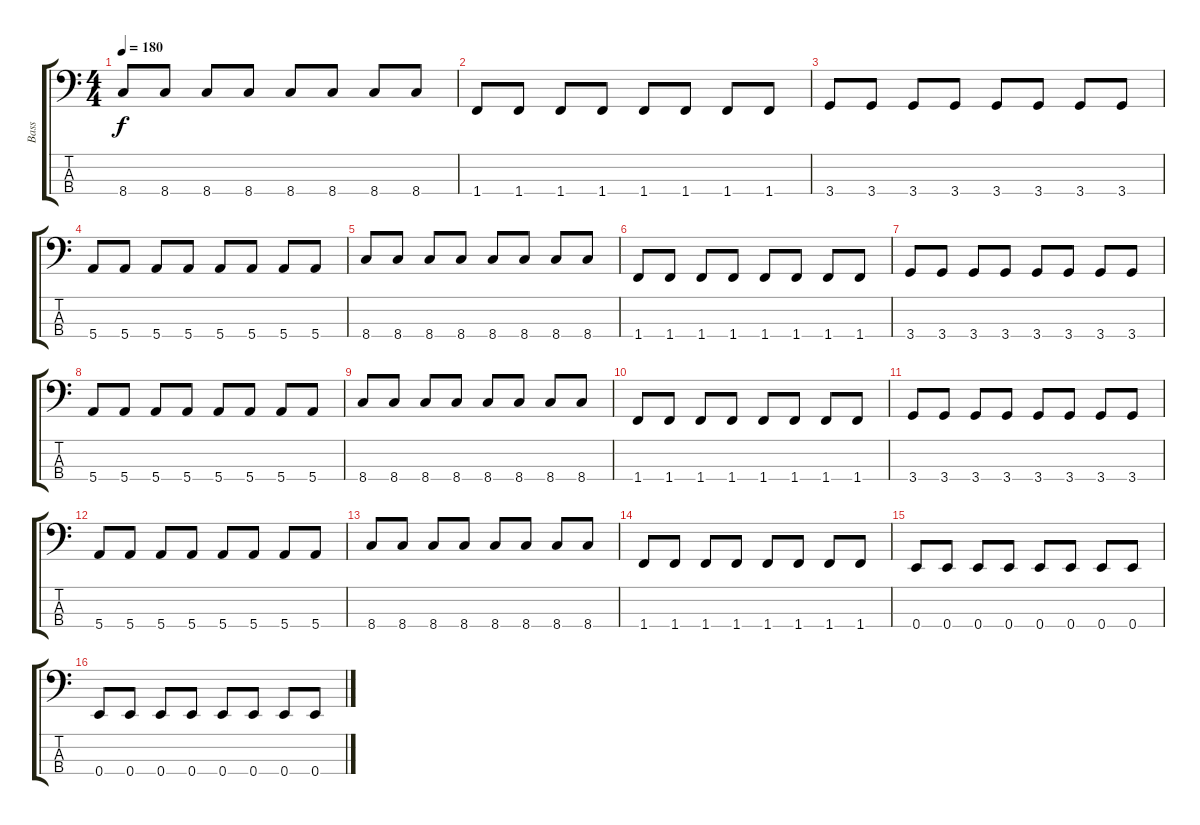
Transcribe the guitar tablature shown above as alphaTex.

\track ("Bass" "Bass") {instrument electricbassfinger}
\staff {score tabs}
\tuning (G2 D2 A1 E1) {hide}
\ts (4 4)
\tempo 180
\clef f4
\ks c
8.4.8{dy f} 8.4.8 8.4.8 8.4.8 8.4.8 8.4.8 8.4.8 8.4.8 |
1.4.8 1.4.8 1.4.8 1.4.8 1.4.8 1.4.8 1.4.8 1.4.8 |
3.4.8 3.4.8 3.4.8 3.4.8 3.4.8 3.4.8 3.4.8 3.4.8 |
5.4.8 5.4.8 5.4.8 5.4.8 5.4.8 5.4.8 5.4.8 5.4.8 |
8.4.8 8.4.8 8.4.8 8.4.8 8.4.8 8.4.8 8.4.8 8.4.8 |
1.4.8 1.4.8 1.4.8 1.4.8 1.4.8 1.4.8 1.4.8 1.4.8 |
3.4.8 3.4.8 3.4.8 3.4.8 3.4.8 3.4.8 3.4.8 3.4.8 |
5.4.8 5.4.8 5.4.8 5.4.8 5.4.8 5.4.8 5.4.8 5.4.8 |
8.4.8 8.4.8 8.4.8 8.4.8 8.4.8 8.4.8 8.4.8 8.4.8 |
1.4.8 1.4.8 1.4.8 1.4.8 1.4.8 1.4.8 1.4.8 1.4.8 |
3.4.8 3.4.8 3.4.8 3.4.8 3.4.8 3.4.8 3.4.8 3.4.8 |
5.4.8 5.4.8 5.4.8 5.4.8 5.4.8 5.4.8 5.4.8 5.4.8 |
8.4.8 8.4.8 8.4.8 8.4.8 8.4.8 8.4.8 8.4.8 8.4.8 |
1.4.8 1.4.8 1.4.8 1.4.8 1.4.8 1.4.8 1.4.8 1.4.8 |
0.4.8 0.4.8 0.4.8 0.4.8 0.4.8 0.4.8 0.4.8 0.4.8 |
0.4.8 0.4.8 0.4.8 0.4.8 0.4.8 0.4.8 0.4.8 0.4.8
